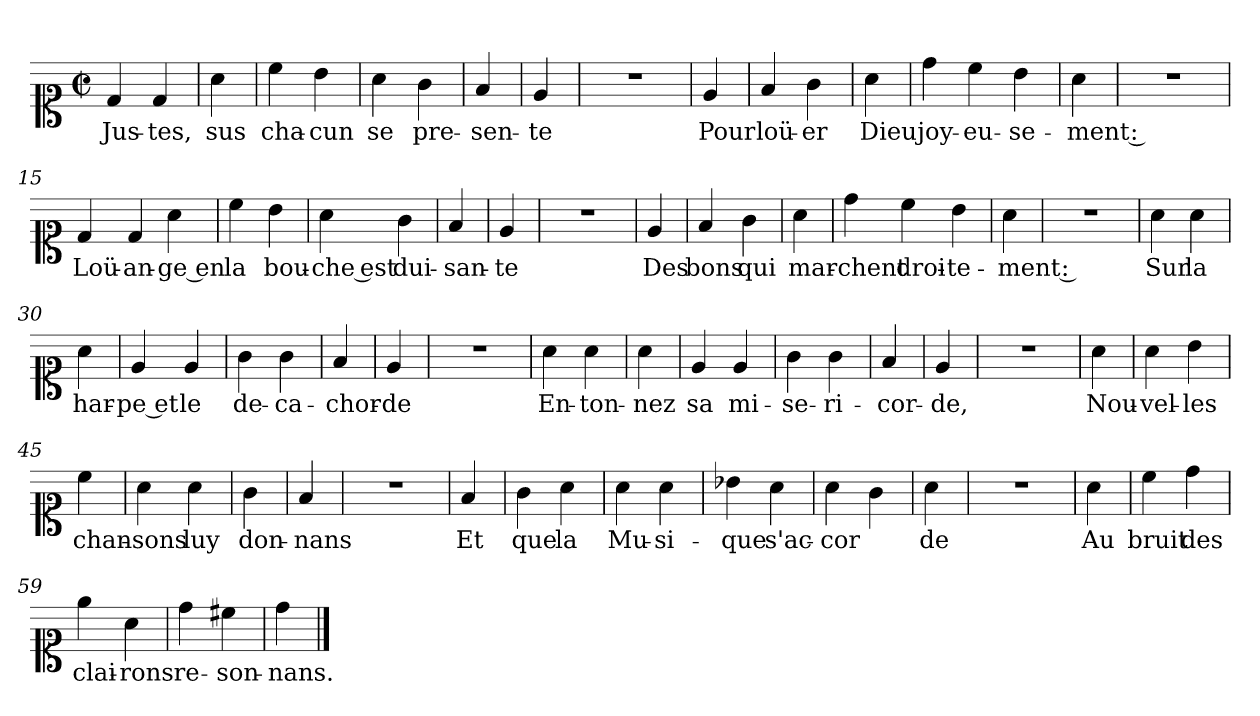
**kern	**text
*part1	*part1
*staff1	*staff1
*clefC1	*
*k[]	*
*C:	*
*M2/2	*
*met(c|)	*
=1	=1
4d	Jus-
4d	-tes,
=2	=2
4a	sus
=3	=3
4cc	cha-
4b	-cun
=4	=4
4a	se
4g	pre-
=5	=5
4f	-sen-
=6	=6
4e	-te
=7	=7
1r	.
=8	=8
4e	Pour
=9	=9
4f	loü-
4g	-er
=10	=10
4a	Dieu
=11	=11
4dd	joy-
4cc	-eu-
4b	-se-
=13	=13
4a	-ment :
=14	=14
1r	.
=15	=15
4d	Loü-
4d	-an-
4a	-ge en
=17	=17
4cc	la
4b	bou-
=18	=18
4a	-che est
4g	dui-
=19	=19
4f	-san-
=20	=20
4e	-te
=21	=21
1r	.
=22	=22
4e	Des
=23	=23
4f	bons
4g	qui
=24	=24
4a	mar-
=25	=25
4dd	-chent
4cc	droi-
4b	-te-
=27	=27
4a	-ment :
=28	=28
1r	.
=29	=29
4a	Sur
4a	la
=30	=30
4a	har-
=31	=31
4e	-pe et
4e	le
=32	=32
4g	de-
4g	-ca-
=33	=33
4f	-chor-
=34	=34
4e	-de
=35	=35
1r	.
=36	=36
4a	En-
4a	-ton-
=37	=37
4a	-nez
=38	=38
4e	sa
4e	mi-
=39	=39
4g	-se-
4g	-ri-
=40	=40
4f	-cor-
=41	=41
4e	-de,
=42	=42
1r	.
=43	=43
4a	Nou-
=44	=44
4a	-vel-
4b	-les
=45	=45
4cc	chan-
=46	=46
4a	-sons
4a	luy
=47	=47
4g	don-
=48	=48
4f	-nans
=49	=49
1r	.
=50	=50
4f	Et
=51	=51
4g	que
4a	la
=52	=52
4a	Mu-
4a	-si-
=53	=53
4b-X	-que
4a	s'ac-
=54	=54
4a	-cor-
4g	--
=55	=55
4a	-de
=56	=56
1r	.
=57	=57
4a	Au
=58	=58
4cc	bruit
4dd	des
=59	=59
4ee	clai-
4a	-rons
=60	=60
4dd	re-
4cc#X	-son-
=61	=61
4dd	-nans.
==	==
*-	*-
